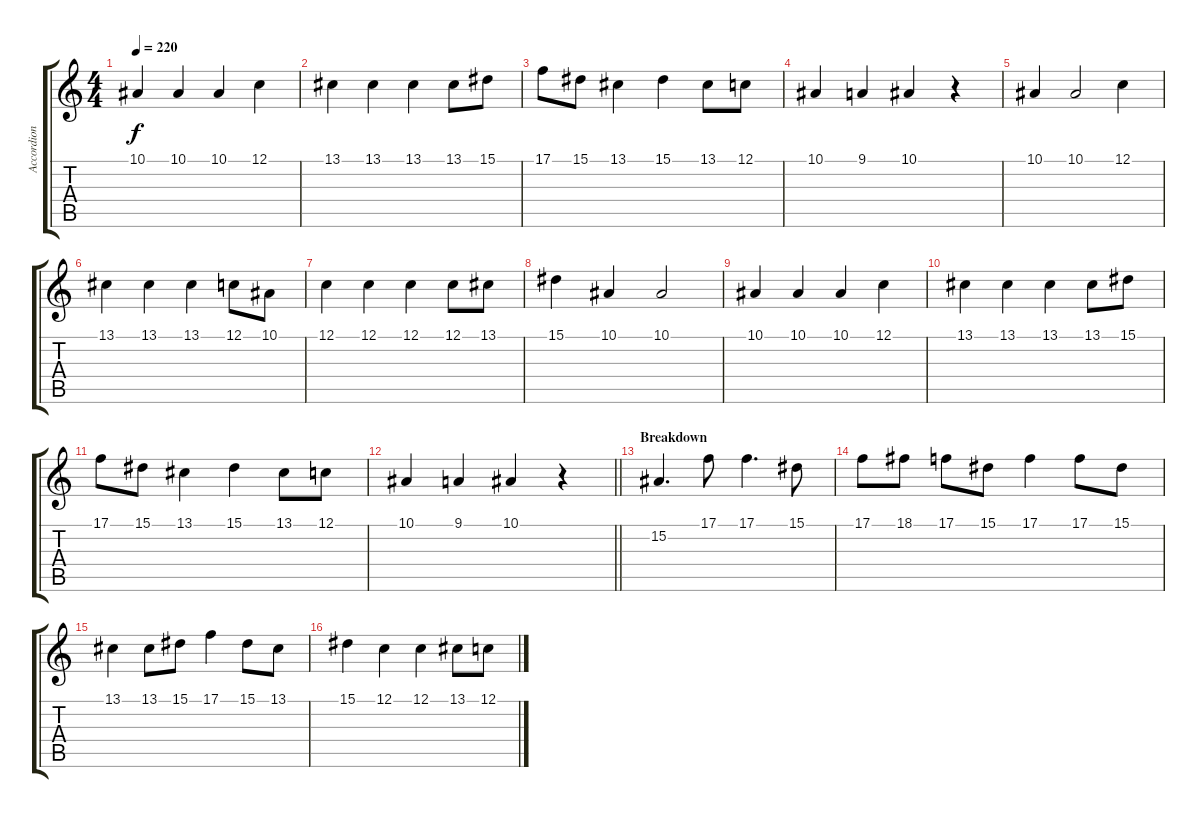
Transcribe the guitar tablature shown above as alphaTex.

\track ("Accordion RH" "Accordion ") {instrument accordion}
\staff {score tabs}
\tuning (C4 G3 Eb3 Bb2 F2 C2) {hide}
\ts (4 4)
\tempo 220
\clef g2
\ks c
10.1.4{dy f} 10.1.4 10.1.4 12.1.4 |
13.1.4 13.1.4 13.1.4 13.1.8 15.1.8 |
17.1.8 15.1.8 13.1.4 15.1.4 13.1.8 12.1.8 |
10.1.4 9.1.4 10.1.4 r.4 |
10.1.4 10.1.2 12.1.4 |
13.1.4 13.1.4 13.1.4 12.1.8 10.1.8 |
12.1.4 12.1.4 12.1.4 12.1.8 13.1.8 |
15.1.4 10.1.4 10.1.2 |
10.1.4 10.1.4 10.1.4 12.1.4 |
13.1.4 13.1.4 13.1.4 13.1.8 15.1.8 |
17.1.8 15.1.8 13.1.4 15.1.4 13.1.8 12.1.8 |
\barLineRight lightlight
10.1.4 9.1.4 10.1.4 r.4 |
\section ("" "Breakdown")
15.2.4{d} 17.1.8 17.1.4{d} 15.1.8 |
17.1.8 18.1.8 17.1.8 15.1.8 17.1.4 17.1.8 15.1.8 |
13.1.4 13.1.8 15.1.8 17.1.4 15.1.8 13.1.8 |
15.1.4 12.1.4 12.1.4 13.1.8 12.1.8
